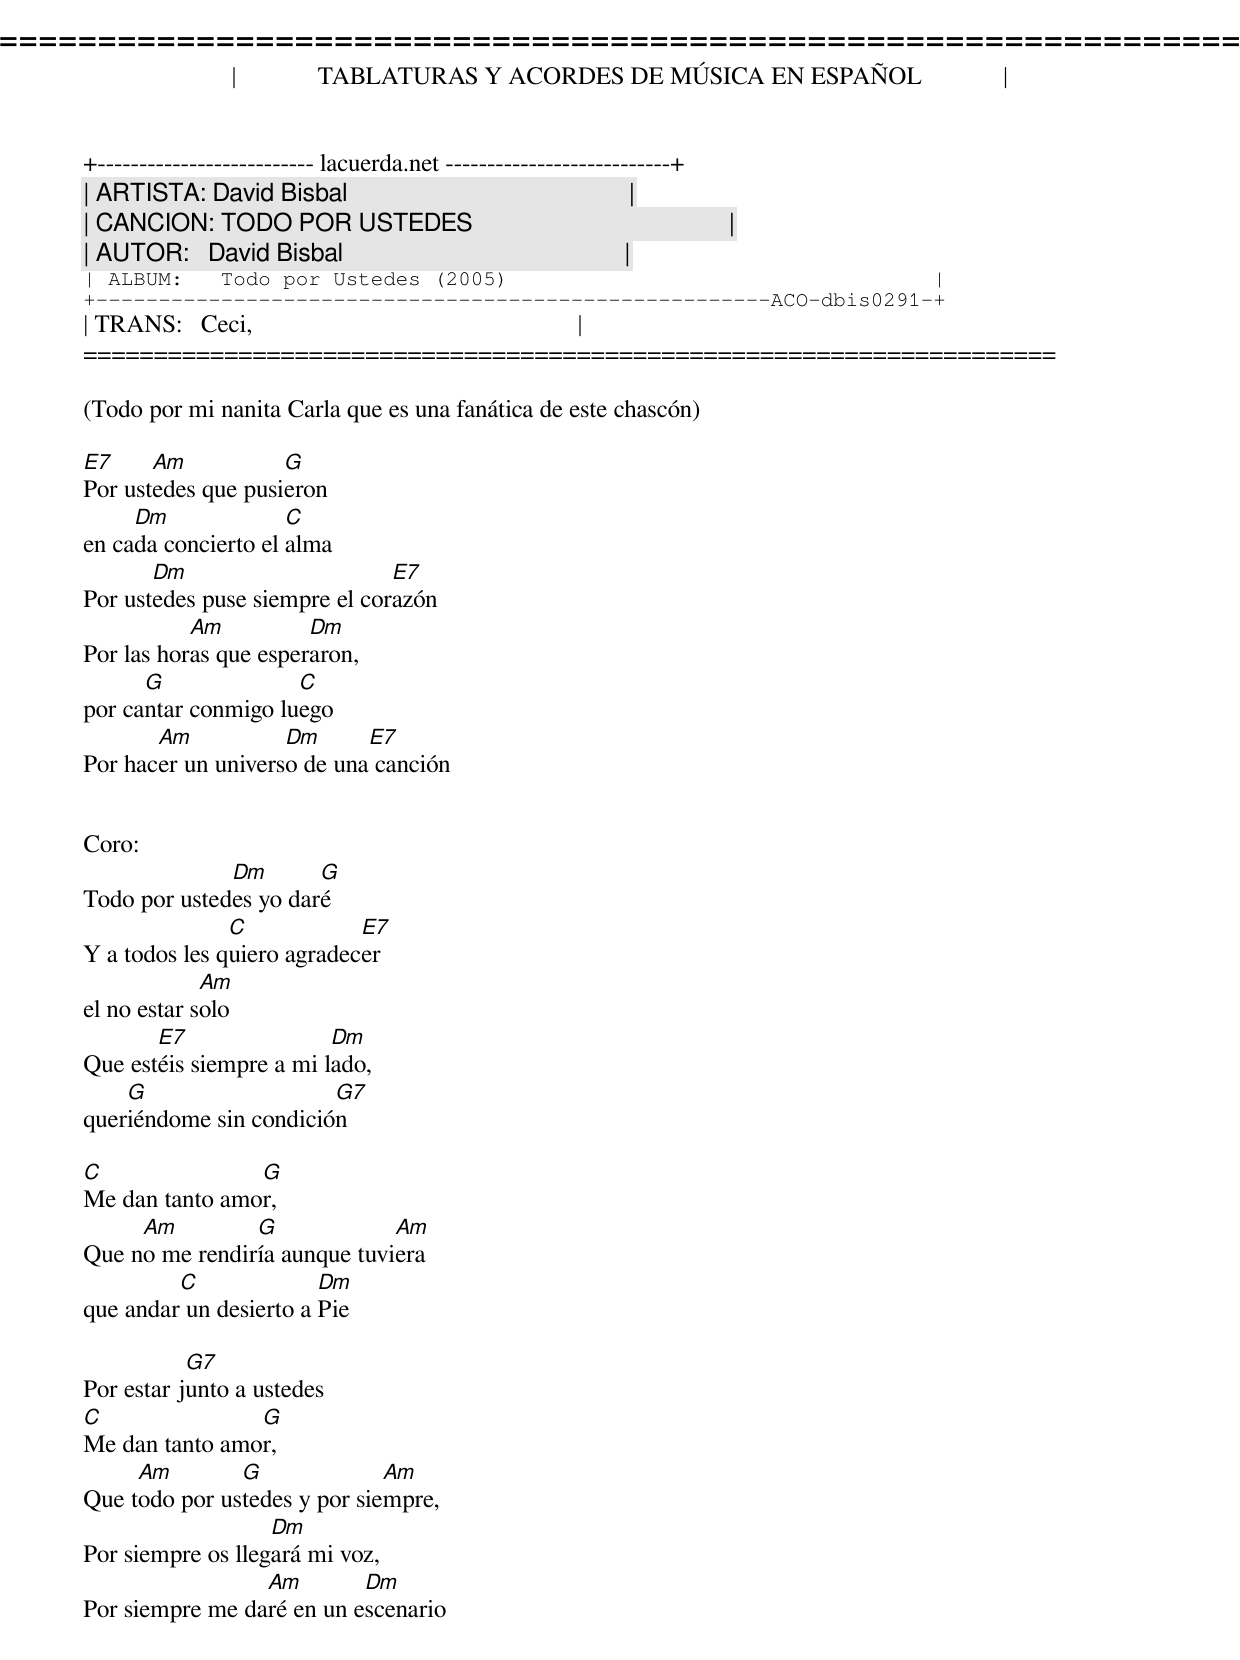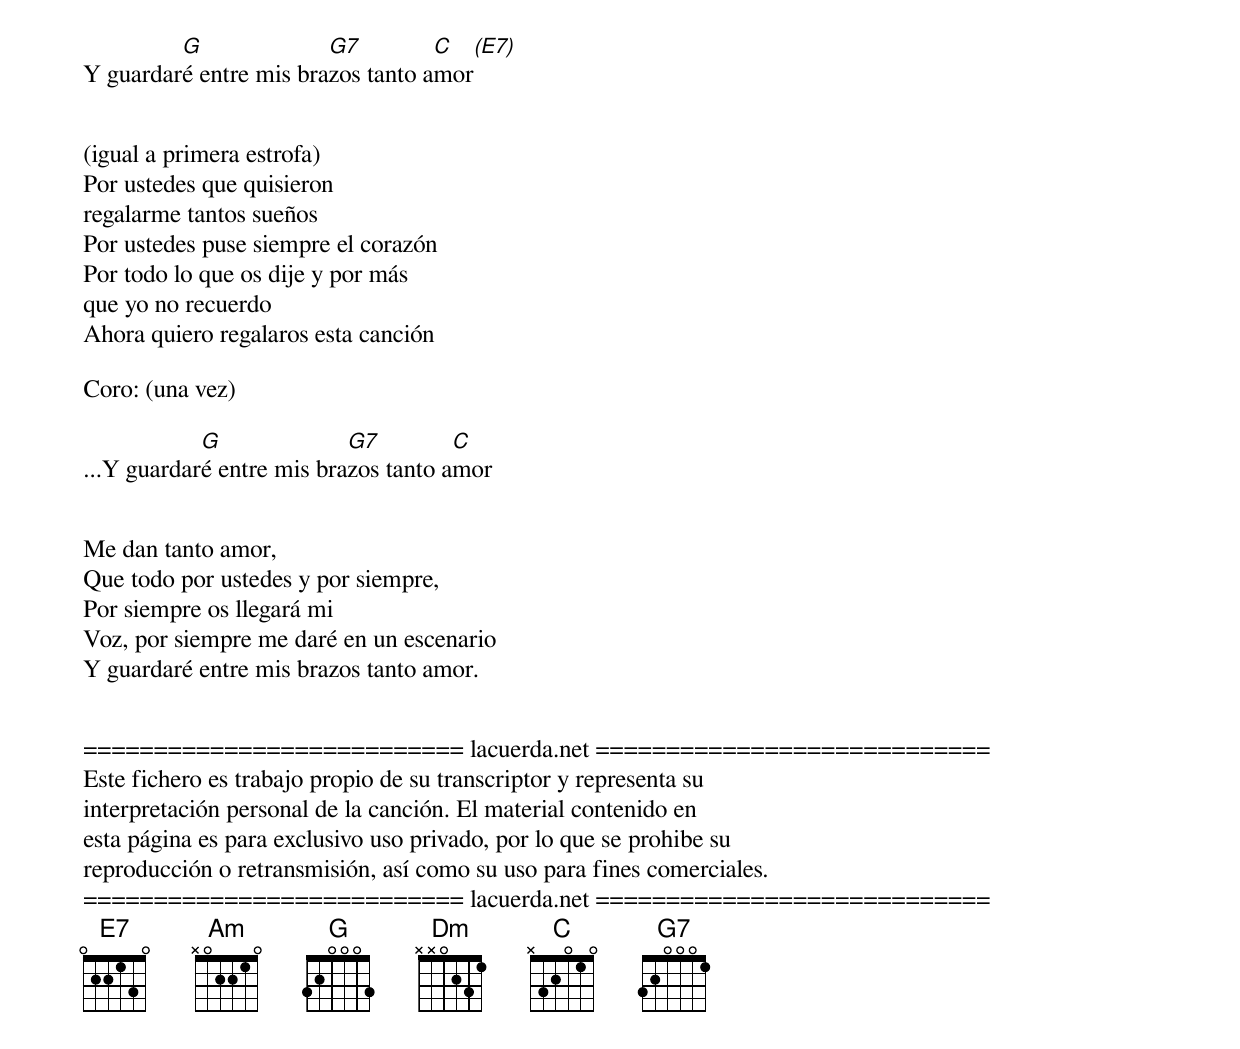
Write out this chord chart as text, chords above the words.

=====================================================================
|             TABLATURAS Y ACORDES DE MÚSICA EN ESPAÑOL             |
+-------------------------- lacuerda.net ---------------------------+
| ARTISTA: David Bisbal                                             |
| CANCION: TODO POR USTEDES                                         |
| AUTOR:   David Bisbal                                             |
| ALBUM:   Todo por Ustedes (2005)                                  |
+------------------------------------------------------ACO-dbis0291-+
| TRANS:   Ceci,                                                    |
=====================================================================

(Todo por mi nanita Carla que es una fanática de este chascón)

E7     Am           G
Por ustedes que pusieron
     Dm              C
en cada concierto el alma
       Dm                      E7
Por ustedes puse siempre el corazón
           Am          Dm
Por las horas que esperaron,
      G              C
por cantar conmigo luego
       Am           Dm      E7
Por hacer un universo de una canción


Coro:
              Dm       G
Todo por ustedes yo daré
               C            E7
Y a todos les quiero agradecer
             Am
el no estar solo
       E7                Dm
Que estéis siempre a mi lado,
    G                   G7
queriéndome sin condición

C               G
Me dan tanto amor,
     Am         G             Am
Que no me rendiría aunque tuviera
         C              Dm
que andar un desierto a Pie

           G7
Por estar junto a ustedes
C               G
Me dan tanto amor,
     Am        G              Am
Que todo por ustedes y por siempre,
                   Dm
Por siempre os llegará mi voz,
                 Am        Dm
Por siempre me daré en un escenario
         G              G7         C    (E7)
Y guardaré entre mis brazos tanto amor


(igual a primera estrofa)
Por ustedes que quisieron
regalarme tantos sueños
Por ustedes puse siempre el corazón
Por todo lo que os dije y por más
que yo no recuerdo
Ahora quiero regalaros esta canción

Coro: (una vez)

            G              G7         C
...Y guardaré entre mis brazos tanto amor


Me dan tanto amor,
Que todo por ustedes y por siempre,
Por siempre os llegará mi
Voz, por siempre me daré en un escenario
Y guardaré entre mis brazos tanto amor.


=========================== lacuerda.net ============================
Este fichero es trabajo propio de su transcriptor y representa su
interpretación personal de la canción. El material contenido en
esta página es para exclusivo uso privado, por lo que se prohibe su
reproducción o retransmisión, así como su uso para fines comerciales.
=========================== lacuerda.net ============================
